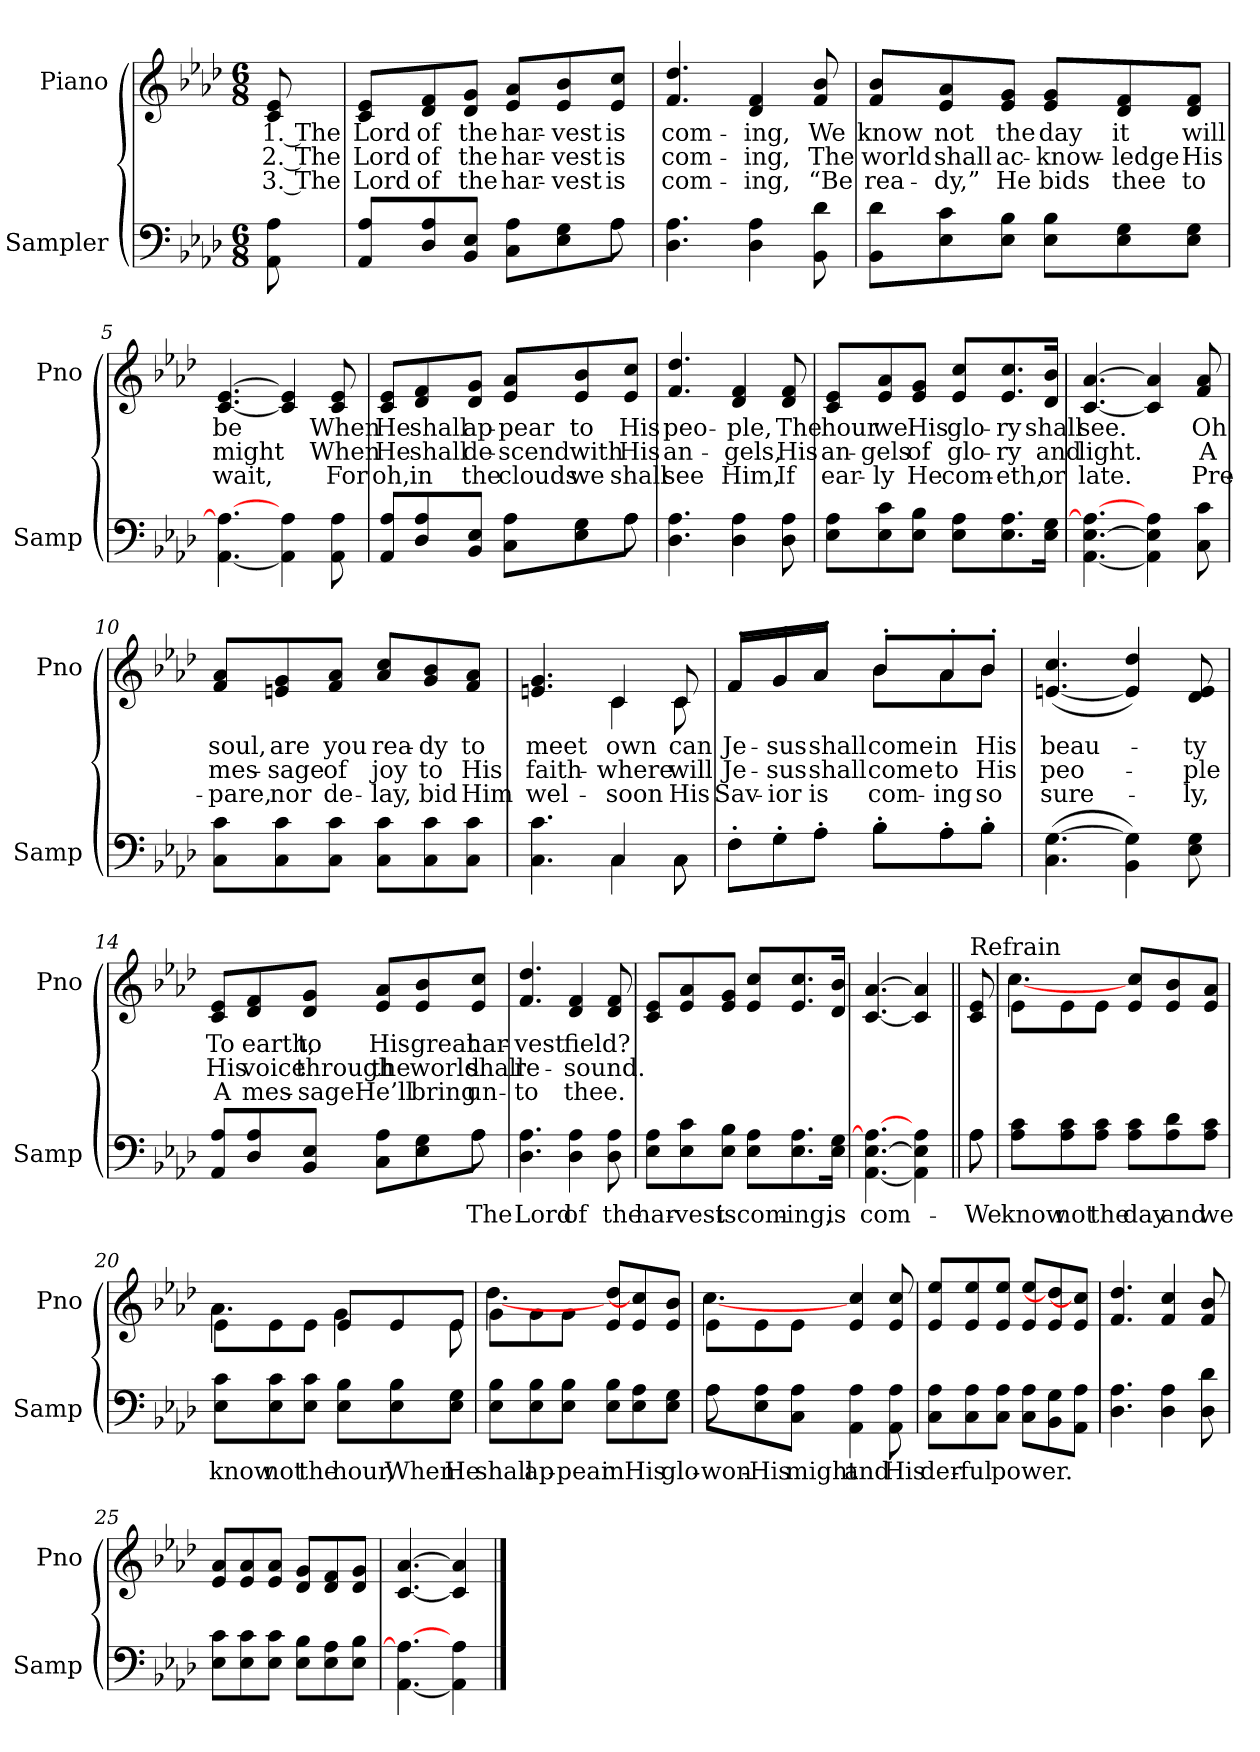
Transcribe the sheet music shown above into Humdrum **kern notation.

**kern	**text	**kern	**text	**text	**text
*part2	*part2	*part1	*part1	*part1	*part1
*staff2	*staff2	*staff1	*staff1	*staff1	*staff1
*I"Sampler	*	*I"Piano	*	*	*
*I'Samp	*	*I'Pno	*	*	*
*clefF4	*	*clefG2	*	*	*
*k[b-e-a-d-]	*	*k[b-e-a-d-]	*	*	*
*A-:	*	*A-:	*	*	*
*M6/8	*	*M6/8	*	*	*
=1	=1	=1	=1	=1	=1
8AA- 8A-	.	8c 8e-	1. The	2. The	3. The
=2	=2	=2	=2	=2	=2
*^	*	*	*	*	*
8AA-/ 8A-/L	8ryy	.	8c/ 8e-/L	Lord	Lord	Lord
*v	*v	*	*	*	*	*
8D-/ 8A-/	.	8d-/ 8f/	of	of	of
8BB-/ 8E-/J	.	8d-/ 8g/J	the	the	the
8C\ 8A-\L	.	8e-/ 8a-/L	har-	har-	har-
8E-\ 8G\	.	8e-/ 8b-/	-vest	-vest	-vest
*^	*	*	*	*	*
8A-\J	8A-	.	8e-/ 8cc/J	is	is	is
*v	*v	*	*	*	*	*
=3	=3	=3	=3	=3	=3
4.D- 4.A-	.	4.f 4.dd-	com-	com-	com-
4D- 4A-	.	4d- 4f	-ing,	-ing,	-ing,
8BB- 8d-	.	8f 8b-	We	The	“Be
=4	=4	=4	=4	=4	=4
8BB-\ 8d-\L	.	8f/ 8b-/L	know	world	rea-
8E-\ 8c\	.	8e-/ 8a-/	not	shall	-dy,”
8E-\ 8B-\J	.	8e-/ 8g/J	the	ac-	He
8E-\ 8B-\L	.	8e-/ 8g/L	day	-know-	bids
8E-\ 8G\	.	8d-/ 8f/	it	-ledge	thee
8E-\ 8G\J	.	8d-/ 8f/J	will	His	to
=5	=5	=5	=5	=5	=5
[4.AA- 4.A-_	.	[4.c [4.e-	be	might	wait,
4AA-] 4A-	.	4c] 4e-]	.	.	.
8AA- 8A-	.	8c 8e-	When	When	For
=6	=6	=6	=6	=6	=6
*^	*	*	*	*	*
8AA-/ 8A-/L	8ryy	.	8c/ 8e-/L	He	He	oh,
*v	*v	*	*	*	*	*
8D-/ 8A-/	.	8d-/ 8f/	shall	shall	in
8BB-/ 8E-/J	.	8d-/ 8g/J	ap-	de-	the
8C\ 8A-\L	.	8e-/ 8a-/L	-pear	-scend	clouds
8E-\ 8G\	.	8e-/ 8b-/	to	with	we
*^	*	*	*	*	*
8A-\J	8A-	.	8e-/ 8cc/J	His	His	shall
*v	*v	*	*	*	*	*
=7	=7	=7	=7	=7	=7
4.D- 4.A-	.	4.f 4.dd-	peo-	an-	see
4D- 4A-	.	4d- 4f	-ple,	-gels,	Him,
8D- 8A-	.	8d- 8f	The	His	If
=8	=8	=8	=8	=8	=8
8E-\ 8A-\L	.	8c/ 8e-/L	hour	an-	ear-
8E-\ 8c\	.	8e-/ 8a-/	we	-gels	-ly
8E-\ 8B-\J	.	8e-/ 8g/J	His	of	He
8E-\ 8A-\L	.	8e-/ 8cc/L	glo-	glo-	com-
8.E-\ 8.A-\	.	8.e-/ 8.cc/	-ry	-ry	-eth,
16E-\ 16G\Jk	.	16d-/ 16b-/Jk	shall	and	or
=9	=9	=9	=9	=9	=9
[4.AA- [4.E- 4.A-_	.	[4.c [4.a-	see.	light.	late.
4AA-] 4E-] 4A-	.	4c] 4a-]	.	.	.
8C 8c	.	8f 8a-	Oh	A	Pre-
=10	=10	=10	=10	=10	=10
8C\ 8c\L	.	8f/ 8a-/L	soul,	mes-	-pare,
8C\ 8c\	.	8en/ 8g/	are	-sage	nor
8C\ 8c\J	.	8f/ 8a-/J	you	of	de-
8C\ 8c\L	.	8a-/ 8cc/L	rea-	joy	-lay,
8C\ 8c\	.	8g/ 8b-/	-dy	to	bid
8C\ 8c\J	.	8f/ 8a-/J	to	His	Him
=11	=11	=11	=11	=11	=11
*^	*	*^	*	*	*
4.C 4.c	4.ryy	.	4.en 4.g	4.ryy	meet	faith-	wel-
4C/	4C	.	4c/	4c	own	where	soon
8C\	8C	.	8c/	8c	can	will	His
=12	=12	=12	=12	=12	=12	=12	=12
8F'\L	8F\L	.	8f'/L	8f/L	Je-	Je-	Sav-
8G'\	8G\	.	8g'/	8g/	-sus	-sus	-ior
8A-'\J	8A-\J	.	8a-'/J	8a-/J	shall	shall	is
8B-'\L	8B-\L	.	8b-'/L	8b-\L	come	come	com-
8A-'\	8A-\	.	8a-'/	8a-\	in	to	-ing
8B-'\J	8B-\J	.	8b-'/J	8b-\J	His	His	so
*v	*v	*	*	*	*	*	*
*	*	*v	*v	*	*	*
=13	=13	=13	=13	=13	=13
(4.C [4.G	.	([4.en 4.cc	beau-	peo-	sure-
4BB- 4G])	.	4e] 4dd-)	.	.	.
8E- 8G	.	8d- 8e	-ty	-ple	-ly,
=14	=14	=14	=14	=14	=14
*^	*	*	*	*	*
8AA-/ 8A-/L	8ryy	.	8c/ 8e-/L	To	His	A
*v	*v	*	*	*	*	*
8D-/ 8A-/	.	8d-/ 8f/	earth,	voice	mes-
8BB-/ 8E-/J	.	8d-/ 8g/J	to	through	-sage
8C\ 8A-\L	.	8e-/ 8a-/L	His	the	He’ll
8E-\ 8G\	.	8e-/ 8b-/	great	world	bring
*^	*	*	*	*	*
8A-\J	8A-	The	8e-/ 8cc/J	har-	shall	un-
*v	*v	*	*	*	*	*
=15	=15	=15	=15	=15	=15
4.D- 4.A-	Lord	4.f 4.dd-	-vest	re-	-to
4D- 4A-	of	4d- 4f	field?	-sound.	thee.
8D- 8A-	the	8d- 8f	.	.	.
=16	=16	=16	=16	=16	=16
8E-\ 8A-\L	har-	8c/ 8e-/L	.	.	.
8E-\ 8c\	-vest	8e-/ 8a-/	.	.	.
8E-\ 8B-\J	is	8e-/ 8g/J	.	.	.
8E-\ 8A-\L	com-	8e-/ 8cc/L	.	.	.
8.E-\ 8.A-\	-ing,	8.e-/ 8.cc/	.	.	.
16E-\ 16G\Jk	is	16d-/ 16b-/Jk	.	.	.
=17	=17	=17	=17	=17	=17
[4.AA- [4.E- 4.A-_	com-	[4.c [4.a-	.	.	.
4AA-] 4E-] 4A-	.	4c] 4a-]	.	.	.
=18||	=18||	=18||	=18||	=18||	=18||
*^	*	*	*	*	*
!	!	!	!LO:TX:t=Refrain	!	!	!
8A-\	8A-	We	8c 8e-	.	.	.
*v	*v	*	*	*	*	*
=19	=19	=19	=19	=19	=19
*	*	*^	*	*	*
8A-\ 8c\L	know	8e-\L	[4.cc	.	.	.
8A-\ 8c\	not	8e-\	.	.	.	.
8A-\ 8c\J	the	8e-\J	.	.	.	.
8A-\ 8c\L	day	8e-/ 8cc/L	4.ryy	.	.	.
8A-\ 8d-\	and	8e-/ 8b-/	.	.	.	.
8A-\ 8c\J	we	8e-/ 8a-/J	.	.	.	.
=20	=20	=20	=20	=20	=20	=20
8E-\ 8c\L	know	8e-\L	4.a-	.	.	.
8E-\ 8c\	not	8e-\	.	.	.	.
8E-\ 8c\J	the	8e-\J	.	.	.	.
8E-\ 8B-\L	hour,	8e-/L	4g	.	.	.
8E-\ 8B-\	When	8e-/	.	.	.	.
8E-\ 8G\J	He	8e-/J	8e-	.	.	.
=21	=21	=21	=21	=21	=21	=21
8E-\ 8B-\L	shall	8g\L	[4.dd-	.	.	.
8E-\ 8B-\	ap-	8g\	.	.	.	.
8E-\ 8B-\J	-pear	8g\J	.	.	.	.
8E-\ 8B-\L	in	8e-/ 8dd-/L	4.ryy	.	.	.
8E-\ 8A-\	His	8e-/ 8cc]/	.	.	.	.
8E-\ 8G\J	glo-	8e-/ 8b-/J	.	.	.	.
=22	=22	=22	=22	=22	=22	=22
*^	*	*	*	*	*	*
8A-\L	8A-	won-	8e-\L	[4.cc	.	.	.
8E-\ 8A-\	2ryy	His	8e-\	.	.	.	.
8C\ 8A-\J	.	might	8e-\J	.	.	.	.
4AA- 4A-	.	and	4e- 4cc	4.ryy	.	.	.
8AA- 8A-	8ryy	His	8e- 8cc	.	.	.	.
*v	*v	*	*	*	*	*	*
*	*	*v	*v	*	*	*
=23	=23	=23	=23	=23	=23
8C\ 8A-\L	-der-	8e-/ 8ee-/L	.	.	.
8C\ 8A-\	-ful	8e-/ 8ee-/	.	.	.
8C\ 8A-\J	power.	8e-/ 8ee-/J	.	.	.
8C\ 8A-\L	.	8e-/ 8ee-/L	.	.	.
8BB-\ 8G\	.	8e-/ 8dd-]/	.	.	.
8AA-\ 8A-\J	.	8e-/ 8cc]/J	.	.	.
=24	=24	=24	=24	=24	=24
4.D- 4.A-	.	4.f 4.dd-	.	.	.
4D- 4A-	.	4f 4cc	.	.	.
8D- 8d-	.	8f 8b-	.	.	.
=25	=25	=25	=25	=25	=25
8E-\ 8c\L	.	8e-/ 8a-/L	.	.	.
8E-\ 8c\	.	8e-/ 8a-/	.	.	.
8E-\ 8c\J	.	8e-/ 8a-/J	.	.	.
8E-\ 8B-\L	.	8d-/ 8g/L	.	.	.
8E-\ 8A-\	.	8d-/ 8f/	.	.	.
8E-\ 8B-\J	.	8d-/ 8g/J	.	.	.
=26	=26	=26	=26	=26	=26
[4.AA- 4.A-_	.	[4.c [4.a-	.	.	.
4AA-] 4A-	.	4c] 4a-]	.	.	.
==	==	==	==	==	==
*-	*-	*-	*-	*-	*-
